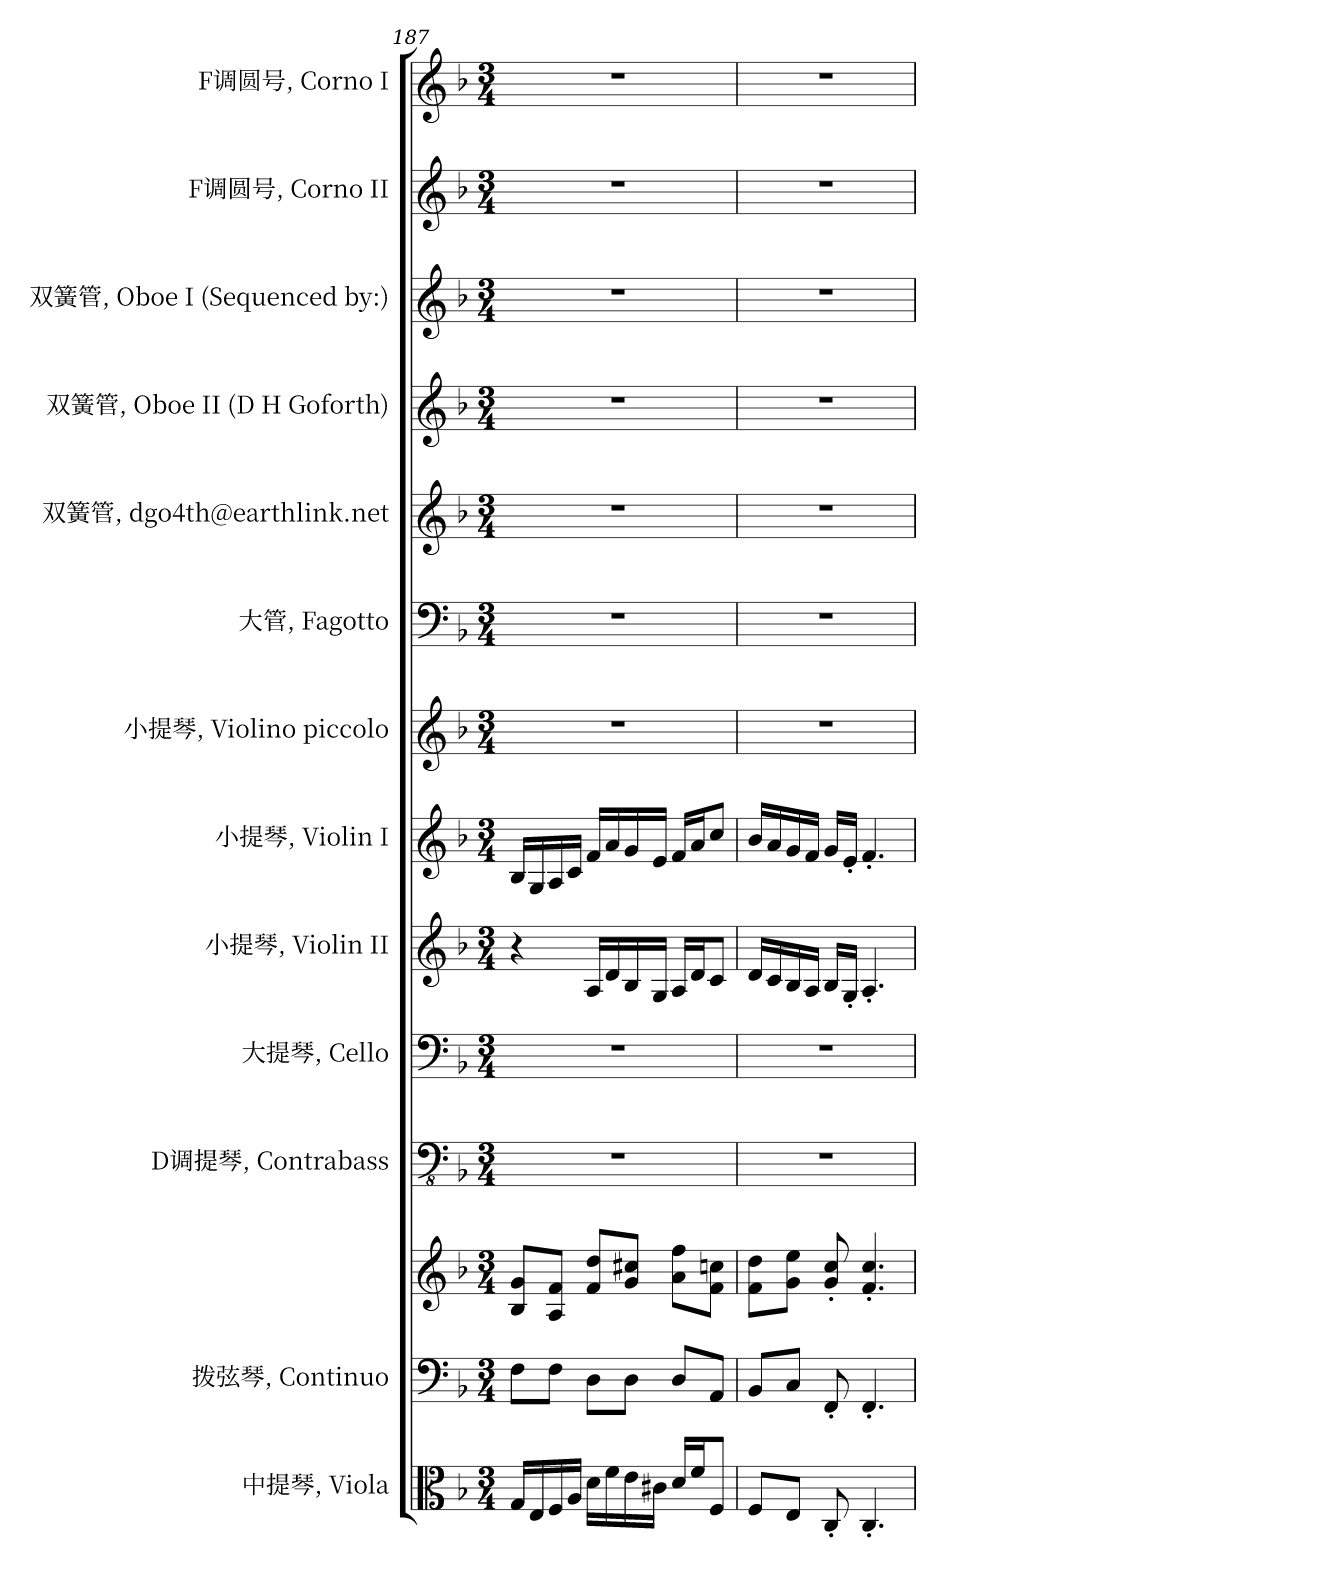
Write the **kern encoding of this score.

**kern	**kern	**kern	**kern	**kern	**kern	**kern	**kern	**kern	**kern	**kern	**kern	**kern	**kern
*part13	*part12	*part12	*part11	*part10	*part9	*part8	*part7	*part6	*part5	*part4	*part3	*part2	*part1
*staff14	*staff13	*staff12	*staff11	*staff10	*staff9	*staff8	*staff7	*staff6	*staff5	*staff4	*staff3	*staff2	*staff1
*I"中提琴, Viola	*I"拨弦琴, Continuo	*	*I"D调提琴, Contrabass	*I"大提琴, Cello	*I"小提琴, Violin II	*I"小提琴, Violin I	*I"小提琴, Violino piccolo	*I"大管, Fagotto	*I"双簧管, dgo4th@earthlink.net	*I"双簧管, Oboe II (D H Goforth)	*I"双簧管, Oboe I (Sequenced by:)	*I"F调圆号, Corno II	*I"F调圆号, Corno I
*I'Vla.	*	*	*	*	*I'Vln.	*I'Vln.	*I'Vln.	*	*	*I'Ob.	*I'Ob.	*	*
!!LO:PB:g=z
*clefC3	*clefF4	*clefG2	*clefFv4	*clefF4	*clefG2	*clefG2	*clefG2	*clefF4	*clefG2	*clefG2	*clefG2	*clefG2	*clefG2
*	*	*	*ITrd7c12	*	*	*	*	*	*	*	*	*ITrd4c7	*ITrd4c7
*k[b-]	*k[b-]	*k[b-]	*k[b-]	*k[b-]	*k[b-]	*k[b-]	*k[b-]	*k[b-]	*k[b-]	*k[b-]	*k[b-]	*k[b-e-]	*k[b-e-]
*M3/4	*M3/4	*M3/4	*M3/4	*M3/4	*M3/4	*M3/4	*M3/4	*M3/4	*M3/4	*M3/4	*M3/4	*M3/4	*M3/4
=187	=187	=187	=187	=187	=187	=187	=187	=187	=187	=187	=187	=187	=187
16G/LL	8F\L	8B-/ 8g/L	2.r	2.r	4r	16B-/LL	2.r	2.r	2.r	2.r	2.r	2.r	2.r
16E/	.	.	.	.	.	16G/	.	.	.	.	.	.	.
16F/	8F\J	8A/ 8f/J	.	.	.	16A/	.	.	.	.	.	.	.
16A/JJ	.	.	.	.	.	16c/JJ	.	.	.	.	.	.	.
16d\LL	8D\L	8f/ 8dd/L	.	.	16A/LL	16f/LL	.	.	.	.	.	.	.
16f\	.	.	.	.	16d/	16a/	.	.	.	.	.	.	.
16e\	8D\J	8g/ 8cc#X/J	.	.	16B-/	16g/	.	.	.	.	.	.	.
16c#X\JJ	.	.	.	.	16G/JJ	16e/JJ	.	.	.	.	.	.	.
16d/LL	8D/L	8a\ 8ff\L	.	.	16A/LL	16f/LL	.	.	.	.	.	.	.
16f/J	.	.	.	.	16d/J	16a/J	.	.	.	.	.	.	.
8F/J	8AA/J	8f\ 8ccn\J	.	.	8c/J	8cc/J	.	.	.	.	.	.	.
=188	=188	=188	=188	=188	=188	=188	=188	=188	=188	=188	=188	=188	=188
8F/L	8BB-/L	8f\ 8dd\L	2.r	2.r	16d/LL	16b-/LL	2.r	2.r	2.r	2.r	2.r	2.r	2.r
.	.	.	.	.	16c/	16a/	.	.	.	.	.	.	.
8E/J	8C/J	8g\ 8ee\J	.	.	16B-/	16g/	.	.	.	.	.	.	.
.	.	.	.	.	16A/JJ	16f/JJ	.	.	.	.	.	.	.
8C'/	8FF'/	8g/' 8cc/'	.	.	16B-/LL	16g/LL	.	.	.	.	.	.	.
.	.	.	.	.	16G'/JJ	16e'/JJ	.	.	.	.	.	.	.
4.C'/	4.FF'/	4.f/' 4.cc/'	.	.	4.A'/	4.f'/	.	.	.	.	.	.	.
=	=	=	=	=	=	=	=	=	=	=	=	=	=
*-	*-	*-	*-	*-	*-	*-	*-	*-	*-	*-	*-	*-	*-
